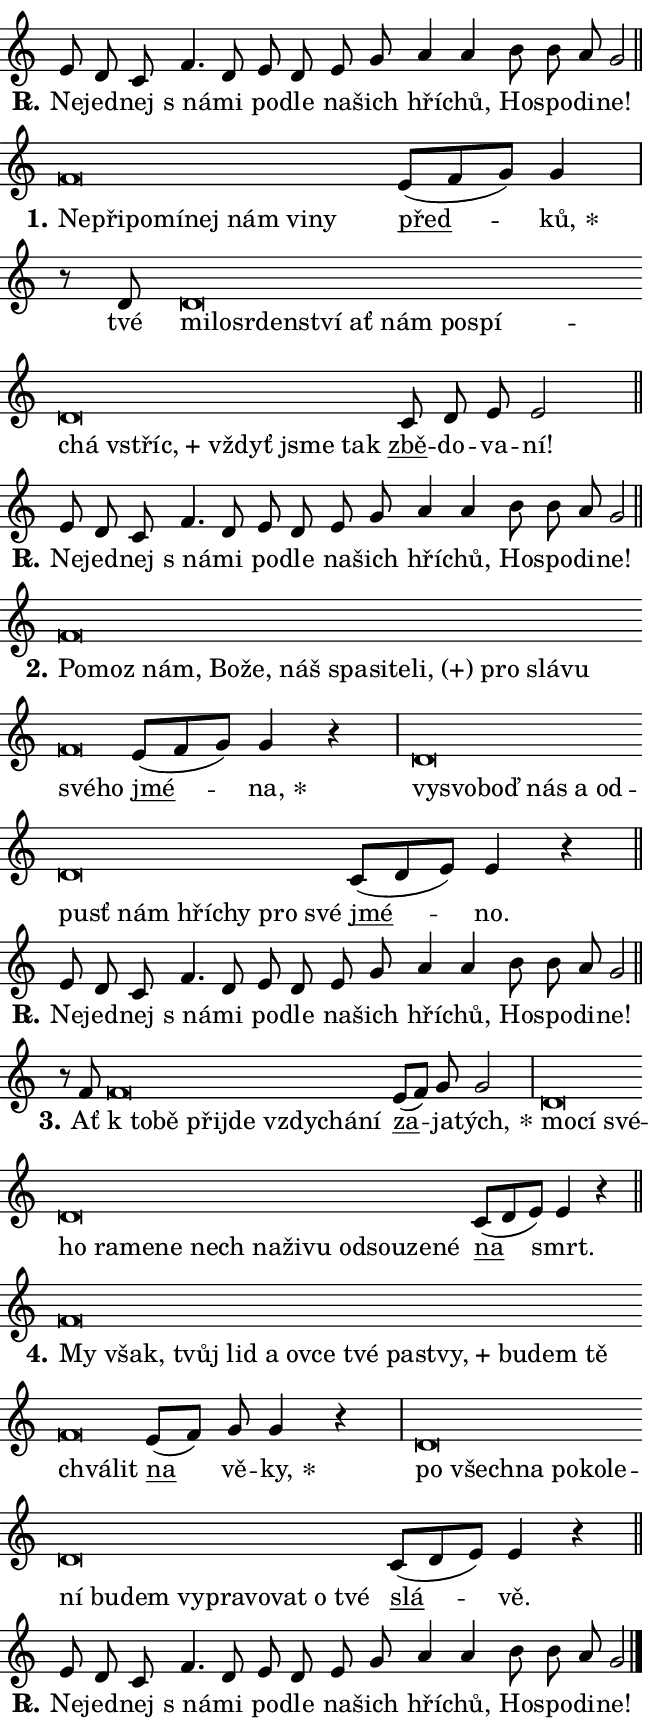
\version "2.24.0"
\header { tagline = "" }
\paper {
  indent = 0\cm
  top-margin = 0\cm
  right-margin = 0.13\cm % to fit lyric hyphens
  bottom-margin = 0\cm
  left-margin = 0\cm
  paper-width = 11\cm
  page-breaking = #ly:one-page-breaking
  system-system-spacing.basic-distance = #11
  score-system-spacing.basic-distance = #11
  ragged-last = ##f
}


%% Author: Thomas Morley
%% https://lists.gnu.org/archive/html/lilypond-user/2020-05/msg00002.html
#(define (line-position grob)
"Returns position of @var[grob} in current system:
   @code{'start}, if at first time-step
   @code{'end}, if at last time-step
   @code{'middle} otherwise
"
  (let* ((col (ly:item-get-column grob))
         (ln (ly:grob-object col 'left-neighbor))
         (rn (ly:grob-object col 'right-neighbor))
         (col-to-check-left (if (ly:grob? ln) ln col))
         (col-to-check-right (if (ly:grob? rn) rn col))
         (break-dir-left
           (and
             (ly:grob-property col-to-check-left 'non-musical #f)
             (ly:item-break-dir col-to-check-left)))
         (break-dir-right
           (and
             (ly:grob-property col-to-check-right 'non-musical #f)
             (ly:item-break-dir col-to-check-right))))
        (cond ((eqv? 1 break-dir-left) 'start)
              ((eqv? -1 break-dir-right) 'end)
              (else 'middle))))

#(define (tranparent-at-line-position vctor)
  (lambda (grob)
  "Relying on @code{line-position} select the relevant enry from @var{vctor}.
Used to determine transparency,"
    (case (line-position grob)
      ((end) (not (vector-ref vctor 0)))
      ((middle) (not (vector-ref vctor 1)))
      ((start) (not (vector-ref vctor 2))))))

noteHeadBreakVisibility =
#(define-music-function (break-visibility)(vector?)
"Makes @code{NoteHead}s transparent relying on @var{break-visibility}"
#{
  \override NoteHead.transparent =
    #(tranparent-at-line-position break-visibility)
#})

#(define delete-ledgers-for-transparent-note-heads
  (lambda (grob)
    "Reads whether a @code{NoteHead} is transparent.
If so this @code{NoteHead} is removed from @code{'note-heads} from
@var{grob}, which is supposed to be @code{LedgerLineSpanner}.
As a result ledgers are not printed for this @code{NoteHead}"
    (let* ((nhds-array (ly:grob-object grob 'note-heads))
           (nhds-list
             (if (ly:grob-array? nhds-array)
                 (ly:grob-array->list nhds-array)
                 '()))
           ;; Relies on the transparent-property being done before
           ;; Staff.LedgerLineSpanner.after-line-breaking is executed.
           ;; This is fragile ...
           (to-keep
             (remove
               (lambda (nhd)
                 (ly:grob-property nhd 'transparent #f))
               nhds-list)))
      ;; TODO find a better method to iterate over grob-arrays, similiar
      ;; to filter/remove etc for lists
      ;; For now rebuilt from scratch
      (set! (ly:grob-object grob 'note-heads)  '())
      (for-each
        (lambda (nhd)
          (ly:pointer-group-interface::add-grob grob 'note-heads nhd))
        to-keep))))

squashNotes = {
  \override NoteHead.X-extent = #'(-0.2 . 0.2)
  \override NoteHead.Y-extent = #'(-0.75 . 0)
  \override NoteHead.stencil =
    #(lambda (grob)
       (let ((pos (ly:grob-property grob 'staff-position)))
         (begin
           (if (< pos -7) (display "ERROR: Lower brevis then expected\n") (display ""))
           (if (<= pos -6) ly:text-interface::print ly:note-head::print))))
}
unSquashNotes = {
  \revert NoteHead.X-extent
  \revert NoteHead.Y-extent
  \revert NoteHead.stencil
}

hideNotes = \noteHeadBreakVisibility #begin-of-line-visible
unHideNotes = \noteHeadBreakVisibility #all-visible

% work-around for resetting accidentals
% https://lilypond.org/doc/v2.23/Documentation/notation/displaying-rhythms#unmetered-music
cadenzaMeasure = {
  \cadenzaOff
  \partial 1024 s1024
  \cadenzaOn
}

#(define-markup-command (accent layout props text) (markup?)
  "Underline accented syllable"
  (interpret-markup layout props
    #{\markup \override #'(offset . 4.3) \underline { #text }#}))

responsum = \markup \concat {
  "R" \hspace #-1.05 \path #0.1 #'((moveto 0 0.07) (lineto 0.9 0.8)) \hspace #0.05 "."
}

spaceSize = #0.6828661417322834 % exact space size for TeX Gyre Schola

\layout {
  \context {
    \Staff
    \remove "Time_signature_engraver"
    \override LedgerLineSpanner.after-line-breaking = #delete-ledgers-for-transparent-note-heads
  }
  \context {
    \Lyrics {
      \override LyricSpace.minimum-distance = \spaceSize
      \override LyricText.font-name = #"TeX Gyre Schola"
      \override LyricText.font-size = 1
      \override StanzaNumber.font-name = #"TeX Gyre Schola Bold"
      \override StanzaNumber.font-size = 1
    }
  }
  \context {
    \Score 
    \override NoteHead.text =
      #(lambda (grob) 
        (let ((pos (ly:grob-property grob 'staff-position)))
          #{\markup {
            \combine
              \halign #-0.55 \raise #(if (= pos -6) 0 0.5) \override #'(thickness . 2) \draw-line #'(3.2 . 0)
              \musicglyph "noteheads.sM1"
          }#}))
  }
}

% magnetic-lyrics.ily
%
%   written by
%     Jean Abou Samra <jean@abou-samra.fr>
%     Werner Lemberg <wl@gnu.org>
%
%   adapted by
%     Jiri Hon <jiri.hon@gmail.com>
%
% Version 2022-Apr-15

% https://www.mail-archive.com/lilypond-user@gnu.org/msg149350.html

#(define (Left_hyphen_pointer_engraver context)
   "Collect syllable-hyphen-syllable occurrences in lyrics and store
them in properties.  This engraver only looks to the left.  For
example, if the lyrics input is @code{foo -- bar}, it does the
following.

@itemize @bullet
@item
Set the @code{text} property of the @code{LyricHyphen} grob between
@q{foo} and @q{bar} to @code{foo}.

@item
Set the @code{left-hyphen} property of the @code{LyricText} grob with
text @q{foo} to the @code{LyricHyphen} grob between @q{foo} and
@q{bar}.
@end itemize

Use this auxiliary engraver in combination with the
@code{lyric-@/text::@/apply-@/magnetic-@/offset!} hook."
   (let ((hyphen #f)
         (text #f))
     (make-engraver
      (acknowledgers
       ((lyric-syllable-interface engraver grob source-engraver)
        (set! text grob)))
      (end-acknowledgers
       ((lyric-hyphen-interface engraver grob source-engraver)
        ;(when (not (grob::has-interface grob 'lyric-space-interface))
          (set! hyphen grob)));)
      ((stop-translation-timestep engraver)
       (when (and text hyphen)
         (ly:grob-set-object! text 'left-hyphen hyphen))
       (set! text #f)
       (set! hyphen #f)))))

#(define (lyric-text::apply-magnetic-offset! grob)
   "If the space between two syllables is less than the value in
property @code{LyricText@/.details@/.squash-threshold}, move the right
syllable to the left so that it gets concatenated with the left
syllable.

Use this function as a hook for
@code{LyricText@/.after-@/line-@/breaking} if the
@code{Left_@/hyphen_@/pointer_@/engraver} is active."
   (let ((hyphen (ly:grob-object grob 'left-hyphen #f)))
     (when hyphen
       (let ((left-text (ly:spanner-bound hyphen LEFT)))
         (when (grob::has-interface left-text 'lyric-syllable-interface)
           (let* ((common (ly:grob-common-refpoint grob left-text X))
                  (this-x-ext (ly:grob-extent grob common X))
                  (left-x-ext
                   (begin
                     ;; Trigger magnetism for left-text.
                     (ly:grob-property left-text 'after-line-breaking)
                     (ly:grob-extent left-text common X)))
                  ;; `delta` is the gap width between two syllables.
                  (delta (- (interval-start this-x-ext)
                            (interval-end left-x-ext)))
                  (details (ly:grob-property grob 'details))
                  (threshold (assoc-get 'squash-threshold details 0.2)))
             (when (< delta threshold)
               (let* (;; We have to manipulate the input text so that
                      ;; ligatures crossing syllable boundaries are not
                      ;; disabled.  For languages based on the Latin
                      ;; script this is essentially a beautification.
                      ;; However, for non-Western scripts it can be a
                      ;; necessity.
                      (lt (ly:grob-property left-text 'text))
                      (rt (ly:grob-property grob 'text))
                      (is-space (grob::has-interface hyphen 'lyric-space-interface))
                      (space (if is-space " " ""))
                      (extra-delta (if is-space spaceSize 0))
                      ;; Append new syllable.
                      (ltrt-space (if (and (string? lt) (string? rt))
                                (string-append lt space rt)
                                (make-concat-markup (list lt space rt))))
                      ;; Right-align `ltrt` to the right side.
                      (ltrt-space-markup (grob-interpret-markup
                               grob
                               (make-translate-markup
                                (cons (interval-length this-x-ext) 0)
                                (make-right-align-markup ltrt-space)))))
                 (begin
                   ;; Don't print `left-text`.
                   (ly:grob-set-property! left-text 'stencil #f)
                   ;; Set text and stencil (which holds all collected
                   ;; syllables so far) and shift it to the left.
                   (ly:grob-set-property! grob 'text ltrt-space)
                   (ly:grob-set-property! grob 'stencil ltrt-space-markup)
                   (ly:grob-translate-axis! grob (- (- delta extra-delta)) X))))))))))


#(define (lyric-hyphen::displace-bounds-first grob)
   ;; Make very sure this callback isn't triggered too early.
   (let ((left (ly:spanner-bound grob LEFT))
         (right (ly:spanner-bound grob RIGHT)))
     (ly:grob-property left 'after-line-breaking)
     (ly:grob-property right 'after-line-breaking)
     (ly:lyric-hyphen::print grob)))

squashThreshold = #0.4

\layout {
  \context {
    \Lyrics
    \consists #Left_hyphen_pointer_engraver
    \override LyricText.after-line-breaking =
      #lyric-text::apply-magnetic-offset!
    \override LyricHyphen.stencil = #lyric-hyphen::displace-bounds-first
    \override LyricText.details.squash-threshold = \squashThreshold
    \override LyricHyphen.minimum-distance = 0
    \override LyricHyphen.minimum-length = \squashThreshold
  }
}

squashText = \override LyricText.details.squash-threshold = 9999
unSquashText = \override LyricText.details.squash-threshold = \squashThreshold

leftText = \override LyricText.self-alignment-X = #LEFT
unLeftText = \revert LyricText.self-alignment-X

starOffset = #(lambda (grob) 
                (let ((x_offset (ly:self-alignment-interface::aligned-on-x-parent grob)))
                  (if (= x_offset 0) 0 (+ x_offset 1.2))))

star = #(define-music-function (syllable)(string?)
"Append star separator at the end of a syllable"
#{
  \once \override LyricText.X-offset = #starOffset
  \lyricmode { \markup {
    #syllable
    \override #'((font-name . "TeX Gyre Schola Bold")) \hspace #0.2 \lower #0.65 \larger "*"
  } }
#})

starAccent = #(define-music-function (syllable)(string?)
"Append star separator at the end of a syllable and make accent"
#{
  \once \override LyricText.X-offset = #starOffset
  \lyricmode { \markup {
    \accent #syllable
    \override #'((font-name . "TeX Gyre Schola Bold")) \hspace #0.2 \lower #0.65 \larger "*"
  } }
#})

breath = #(define-music-function (syllable)(string?)
"Append breathing indicator at the end of a syllable"
#{
  \lyricmode { \markup { #syllable "+" } }
#})

optionalBreath = #(define-music-function (syllable)(string?)
"Append optional breathing indicator at the end of a syllable"
#{
  \lyricmode { \markup { #syllable "(+)" } }
#})


\score {
    <<
        \new Voice = "melody" { \cadenzaOn \key c \major \relative { e'8 d c f4. d8 e d \bar "" e g \bar "" a4 a \bar "" b8 b a g2 \cadenzaMeasure \bar "||" \break } }
        \new Lyrics \lyricsto "melody" { \lyricmode { \set stanza = \responsum
Ne -- jed -- nej "s ná" -- mi po -- dle na -- šich hří -- chů, Ho -- spo -- di -- ne! } }
    >>
    \layout {}
}

\score {
    <<
        \new Voice = "melody" { \cadenzaOn \key c \major \relative { \squashNotes f'\breve*1/16 \hideNotes \breve*1/16 \bar "" \breve*1/16 \bar "" \breve*1/16 \bar "" \breve*1/16 \bar "" \breve*1/16 \bar "" \breve*1/16 \breve*1/16 \bar "" \unHideNotes \unSquashNotes \bar "" e8[( f g)] g4 \cadenzaMeasure \bar "|" r8 d \squashNotes d\breve*1/16 \hideNotes \breve*1/16 \bar "" \breve*1/16 \bar "" \breve*1/16 \bar "" \breve*1/16 \bar "" \breve*1/16 \bar "" \breve*1/16 \bar "" \breve*1/16 \bar "" \breve*1/16 \bar "" \breve*1/16 \bar "" \breve*1/16 \bar "" \breve*1/16 \bar "" \breve*1/16 \breve*1/16 \bar "" \unHideNotes \unSquashNotes \bar "" c8 d e e2 \cadenzaMeasure \bar "||" \break } }
        \new Lyrics \lyricsto "melody" { \lyricmode { \set stanza = "1."
\leftText Ne -- \squashText při -- po -- mí -- nej nám vi -- ny \unLeftText \unSquashText \markup \accent před -- \star ků, tvé \leftText mi -- \squashText lo -- sr -- den -- ství ať nám po -- spí -- chá \breath "vstříc," vždyť jsme tak \unLeftText \unSquashText \markup \accent zbě -- do -- va -- ní! } }
    >>
    \layout {}
}

\score {
    <<
        \new Voice = "melody" { \cadenzaOn \key c \major \relative { e'8 d c f4. d8 e d \bar "" e g \bar "" a4 a \bar "" b8 b a g2 \cadenzaMeasure \bar "||" \break } }
        \new Lyrics \lyricsto "melody" { \lyricmode { \set stanza = \responsum
Ne -- jed -- nej "s ná" -- mi po -- dle na -- šich hří -- chů, Ho -- spo -- di -- ne! } }
    >>
    \layout {}
}

\score {
    <<
        \new Voice = "melody" { \cadenzaOn \key c \major \relative { \squashNotes f'\breve*1/16 \hideNotes \breve*1/16 \bar "" \breve*1/16 \bar "" \breve*1/16 \bar "" \breve*1/16 \bar "" \breve*1/16 \bar "" \breve*1/16 \bar "" \breve*1/16 \bar "" \breve*1/16 \bar "" \breve*1/16 \bar "" \breve*1/16 \bar "" \breve*1/16 \bar "" \breve*1/16 \bar "" \breve*1/16 \breve*1/16 \bar "" \unHideNotes \unSquashNotes \bar "" e8[( f g)] g4 r \cadenzaMeasure \bar "|" \squashNotes d\breve*1/16 \hideNotes \breve*1/16 \bar "" \breve*1/16 \bar "" \breve*1/16 \bar "" \breve*1/16 \bar "" \breve*1/16 \bar "" \breve*1/16 \bar "" \breve*1/16 \bar "" \breve*1/16 \bar "" \breve*1/16 \bar "" \breve*1/16 \breve*1/16 \bar "" \unHideNotes \unSquashNotes \bar "" c8[( d e)] e4 r \cadenzaMeasure \bar "||" \break } }
        \new Lyrics \lyricsto "melody" { \lyricmode { \set stanza = "2."
\leftText Po -- \squashText moz nám, Bo -- že, náš spa -- si -- te -- \optionalBreath li, pro slá -- vu své -- ho \unLeftText \unSquashText \markup \accent jmé -- \star na, \leftText vy -- \squashText svo -- boď nás a od -- pusť nám hří -- chy pro své \unLeftText \unSquashText \markup \accent jmé -- no. } }
    >>
    \layout {}
}

\score {
    <<
        \new Voice = "melody" { \cadenzaOn \key c \major \relative { e'8 d c f4. d8 e d \bar "" e g \bar "" a4 a \bar "" b8 b a g2 \cadenzaMeasure \bar "||" \break } }
        \new Lyrics \lyricsto "melody" { \lyricmode { \set stanza = \responsum
Ne -- jed -- nej "s ná" -- mi po -- dle na -- šich hří -- chů, Ho -- spo -- di -- ne! } }
    >>
    \layout {}
}

\score {
    <<
        \new Voice = "melody" { \cadenzaOn \key c \major \relative { r8 f' \squashNotes f\breve*1/16 \hideNotes \breve*1/16 \bar "" \breve*1/16 \bar "" \breve*1/16 \bar "" \breve*1/16 \bar "" \breve*1/16 \breve*1/16 \bar "" \unHideNotes \unSquashNotes \bar "" e8[( f)] g g2 \cadenzaMeasure \bar "|" \squashNotes d\breve*1/16 \hideNotes \breve*1/16 \bar "" \breve*1/16 \bar "" \breve*1/16 \bar "" \breve*1/16 \bar "" \breve*1/16 \bar "" \breve*1/16 \bar "" \breve*1/16 \bar "" \breve*1/16 \bar "" \breve*1/16 \bar "" \breve*1/16 \bar "" \breve*1/16 \bar "" \breve*1/16 \bar "" \breve*1/16 \breve*1/16 \bar "" \unHideNotes \unSquashNotes \bar "" c8[( d e)] e4 r \cadenzaMeasure \bar "||" \break } }
        \new Lyrics \lyricsto "melody" { \lyricmode { \set stanza = "3."
Ať \leftText "k to" -- \squashText bě při -- jde vzdy -- chá -- ní \unLeftText \unSquashText \markup \accent za -- ja -- \star tých, \leftText mo -- \squashText cí své -- ho ra -- me -- ne nech na -- ži -- vu od -- sou -- ze -- né \unLeftText \unSquashText \markup \accent na smrt. } }
    >>
    \layout {}
}

\score {
    <<
        \new Voice = "melody" { \cadenzaOn \key c \major \relative { \squashNotes f'\breve*1/16 \hideNotes \breve*1/16 \bar "" \breve*1/16 \bar "" \breve*1/16 \bar "" \breve*1/16 \bar "" \breve*1/16 \bar "" \breve*1/16 \bar "" \breve*1/16 \bar "" \breve*1/16 \bar "" \breve*1/16 \bar "" \breve*1/16 \bar "" \breve*1/16 \bar "" \breve*1/16 \bar "" \breve*1/16 \breve*1/16 \bar "" \unHideNotes \unSquashNotes \bar "" e8[( f)] g g4 r \cadenzaMeasure \bar "|" \squashNotes d\breve*1/16 \hideNotes \breve*1/16 \bar "" \breve*1/16 \bar "" \breve*1/16 \bar "" \breve*1/16 \bar "" \breve*1/16 \bar "" \breve*1/16 \bar "" \breve*1/16 \bar "" \breve*1/16 \bar "" \breve*1/16 \bar "" \breve*1/16 \bar "" \breve*1/16 \bar "" \breve*1/16 \bar "" \breve*1/16 \breve*1/16 \bar "" \unHideNotes \unSquashNotes \bar "" c8[( d e)] e4 r \cadenzaMeasure \bar "||" \break } }
        \new Lyrics \lyricsto "melody" { \lyricmode { \set stanza = "4."
\leftText My \squashText však, tvůj lid a ov -- ce tvé pa -- \breath "stvy," bu -- dem tě chvá -- lit \unLeftText \unSquashText \markup \accent na vě -- \star ky, \leftText po \squashText všech -- na po -- ko -- le -- ní bu -- dem vy -- pra -- vo -- vat o tvé \unLeftText \unSquashText \markup \accent slá -- vě. } }
    >>
    \layout {}
}

\score {
    <<
        \new Voice = "melody" { \cadenzaOn \key c \major \relative { e'8 d c f4. d8 e d \bar "" e g \bar "" a4 a \bar "" b8 b a g2 \cadenzaMeasure \bar "||" \break } \bar "|." }
        \new Lyrics \lyricsto "melody" { \lyricmode { \set stanza = \responsum
Ne -- jed -- nej "s ná" -- mi po -- dle na -- šich hří -- chů, Ho -- spo -- di -- ne! } }
    >>
    \layout {}
}
